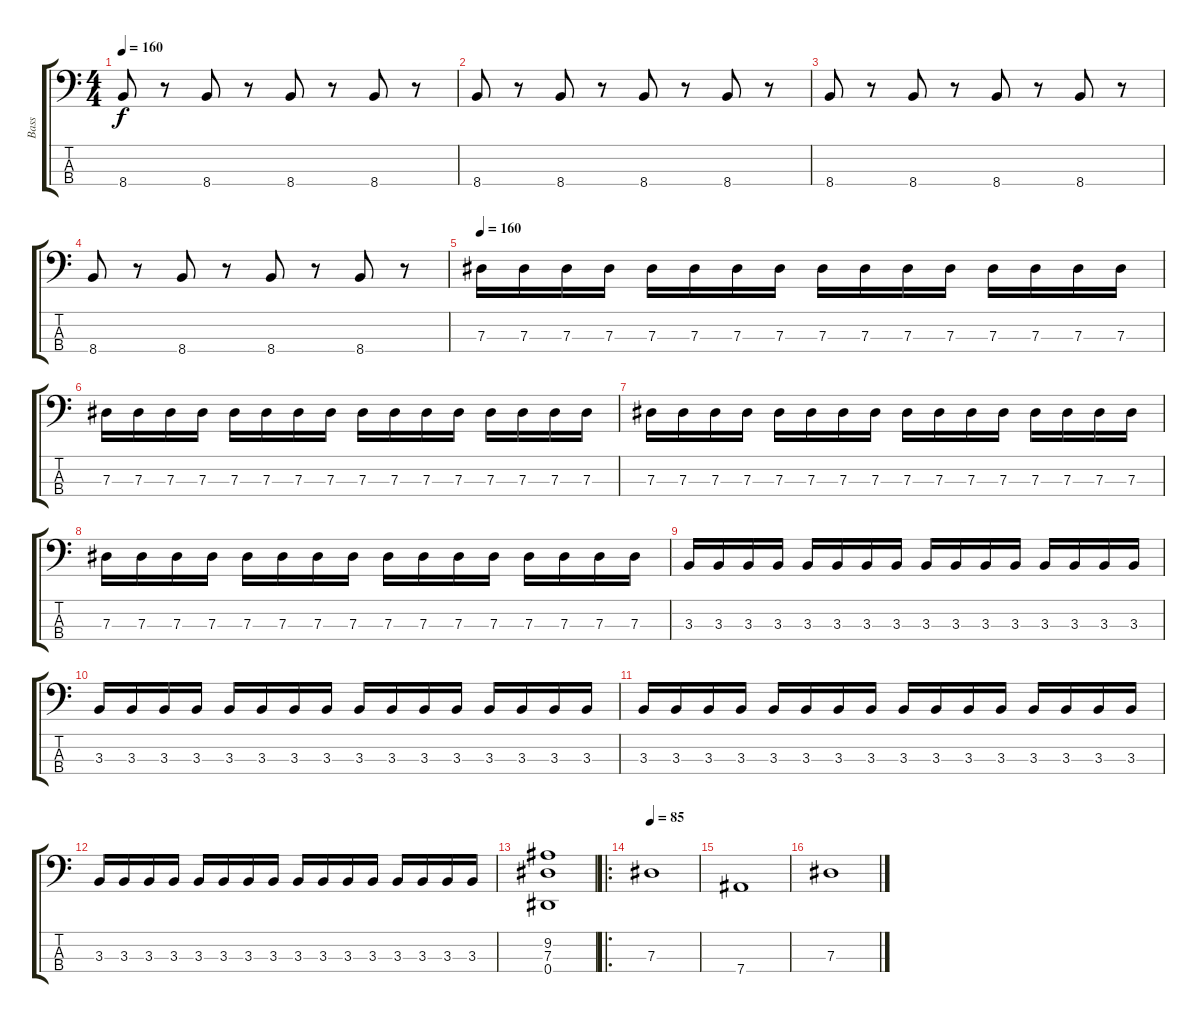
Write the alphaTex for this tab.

\track ("Bass" "Bass") {instrument slapbass2}
\staff {score tabs}
\tuning (Gb2 Db2 Ab1 Eb1) {hide}
\ts (4 4)
\tempo 160
\clef f4
\ks c
8.4.8{dy f} r.8 8.4.8 r.8 8.4.8 r.8 8.4.8 r.8 |
8.4.8 r.8 8.4.8 r.8 8.4.8 r.8 8.4.8 r.8 |
8.4.8 r.8 8.4.8 r.8 8.4.8 r.8 8.4.8 r.8 |
8.4.8 r.8 8.4.8 r.8 8.4.8 r.8 8.4.8 r.8 |
\tempo 160
7.3.16 7.3.16 7.3.16 7.3.16 7.3.16 7.3.16 7.3.16 7.3.16 7.3.16 7.3.16 7.3.16 7.3.16 7.3.16 7.3.16 7.3.16 7.3.16 |
7.3.16 7.3.16 7.3.16 7.3.16 7.3.16 7.3.16 7.3.16 7.3.16 7.3.16 7.3.16 7.3.16 7.3.16 7.3.16 7.3.16 7.3.16 7.3.16 |
7.3.16 7.3.16 7.3.16 7.3.16 7.3.16 7.3.16 7.3.16 7.3.16 7.3.16 7.3.16 7.3.16 7.3.16 7.3.16 7.3.16 7.3.16 7.3.16 |
7.3.16 7.3.16 7.3.16 7.3.16 7.3.16 7.3.16 7.3.16 7.3.16 7.3.16 7.3.16 7.3.16 7.3.16 7.3.16 7.3.16 7.3.16 7.3.16 |
3.3.16 3.3.16 3.3.16 3.3.16 3.3.16 3.3.16 3.3.16 3.3.16 3.3.16 3.3.16 3.3.16 3.3.16 3.3.16 3.3.16 3.3.16 3.3.16 |
3.3.16 3.3.16 3.3.16 3.3.16 3.3.16 3.3.16 3.3.16 3.3.16 3.3.16 3.3.16 3.3.16 3.3.16 3.3.16 3.3.16 3.3.16 3.3.16 |
3.3.16 3.3.16 3.3.16 3.3.16 3.3.16 3.3.16 3.3.16 3.3.16 3.3.16 3.3.16 3.3.16 3.3.16 3.3.16 3.3.16 3.3.16 3.3.16 |
3.3.16 3.3.16 3.3.16 3.3.16 3.3.16 3.3.16 3.3.16 3.3.16 3.3.16 3.3.16 3.3.16 3.3.16 3.3.16 3.3.16 3.3.16 3.3.16 |
(9.2 7.3 0.4).1 |
\ro
\tempo 85
7.3.1 |
7.4.1 |
7.3.1
